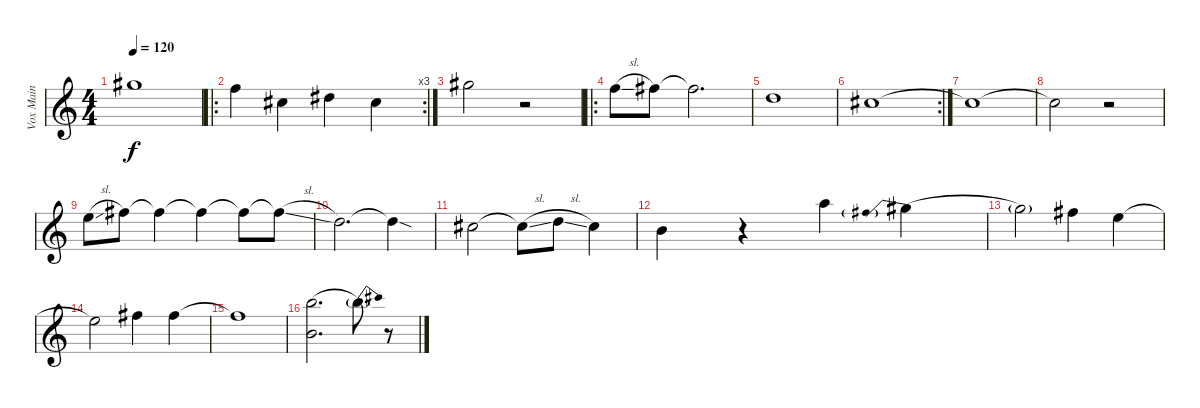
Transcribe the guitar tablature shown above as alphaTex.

\track ("Vox Main" "Vox Main") {instrument electricbasspick}
\staff {score}
\tuning (Db4 Ab3 E3 B2 Gb2 B1) {hide}
\ts (4 4)
\tempo 120
\clef g2
\ks c
7.1.1{dy f} |
\ro
\rc 3
9.2.4 9.3.4 7.2.4 5.2.4 |
7.1.2 r.2 |
\ro
9.2{sl}.8 10.2.8 10.2{t}.2{d} |
6.2.1 |
\rc 2
5.2.1 |
5.2{t}.1 |
5.2{t}.2 r.2 |
8.2{sl}.8 10.2.8 10.2{t}.4 10.2{t}.4 10.2{t}.8 10.2{sl t}.8 |
6.2.2{d} 6.2{sod t}.4 |
5.2.2 5.2{sl t}.8 6.2{sl}.8 5.2.4 |
3.2.4 r.4 13.2.4 10.2{be (prebend 0 4 60 4)}.4 |
10.2{be (custom 0 4 15 4 30 0 60 0) t}.2 10.2.4 8.2.4 |
8.2{t}.2 10.2.4 10.2.4 |
10.2{t}.1 |
(15.2{be (hold 0 0 60 0)} 12.4).2{d} 15.2{be (bend 0 0 60 4) t}.8 r.8
